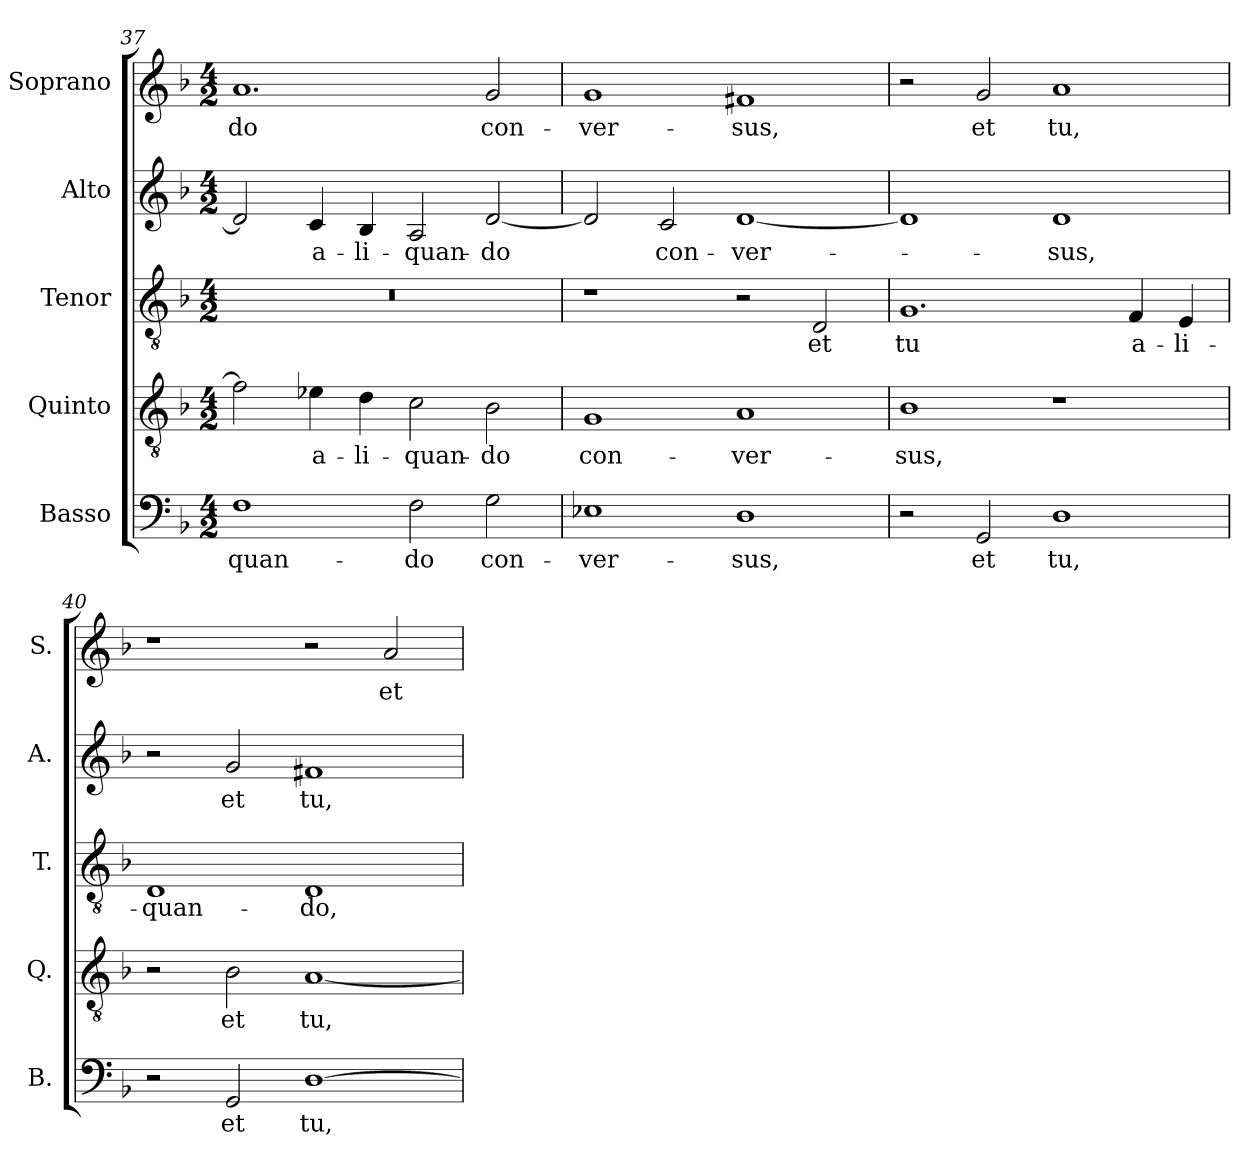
**kern	**text	**kern	**text	**kern	**text	**kern	**text	**kern	**text
*part5	*part5	*part4	*part4	*part3	*part3	*part2	*part2	*part1	*part1
*staff5	*staff5	*staff4	*staff4	*staff3	*staff3	*staff2	*staff2	*staff1	*staff1
*I"Basso	*	*I"Quinto	*	*I"Tenor	*	*I"Alto	*	*I"Soprano	*
*I'B.	*	*I'Q.	*	*I'T.	*	*I'A.	*	*I'S.	*
!!LO:LB:g=z
*clefF4	*	*clefGv2	*	*clefGv2	*	*clefG2	*	*clefG2	*
*	*	*ITrd7c12	*	*ITrd7c12	*	*	*	*	*
*k[b-]	*	*k[b-]	*	*k[b-]	*	*k[b-]	*	*k[b-]	*
*F:	*	*F:	*	*F:	*	*F:	*	*F:	*
*M4/2	*	*M4/2	*	*M4/2	*	*M4/2	*	*M4/2	*
=37	=37	=37	=37	=37	=37	=37	=37	=37	=37
!	!LO:LY:b:color=#000000	!	!	!LO:N:vis=1	!	!	!	!	!
!	!	!	!	!	!	!	!	!	!LO:LY:b:color=#000000
1Fi	-quan-	2Fi\]	.	0r	.	2di/]	.	1.ai	-do
!	!	!	!LO:LY:b:color=#000000	!	!	!	!	!	!
!	!	!	!	!	!	!	!LO:LY:b:color=#000000	!	!
.	.	4E-Xi\	a-	.	.	4ci/	a-	.	.
!	!	!	!LO:LY:b:color=#000000	!	!	!	!	!	!
!	!	!	!	!	!	!	!LO:LY:b:color=#000000	!	!
.	.	4Di\	-li-	.	.	4B-i/	-li-	.	.
!	!LO:LY:b:color=#000000	!	!	!	!	!	!	!	!
!	!	!	!LO:LY:b:color=#000000	!	!	!	!	!	!
!	!	!	!	!	!	!	!LO:LY:b:color=#000000	!	!
2Fi\	-do	2Ci\	-quan-	.	.	2Ai/	-quan-	.	.
!	!LO:LY:b:color=#000000	!	!	!	!	!	!	!	!
!	!	!	!LO:LY:b:color=#000000	!	!	!	!	!	!
!	!	!	!	!	!	!	!LO:LY:b:color=#000000	!	!
!	!	!	!	!	!	!	!	!	!LO:LY:b:color=#000000
2Gi\	con-	2BB-i\	-do	.	.	[2di/	-do	2gi/	con-
=38	=38	=38	=38	=38	=38	=38	=38	=38	=38
!	!LO:LY:b:color=#000000	!	!	!	!	!	!	!	!
!	!	!	!LO:LY:b:color=#000000	!	!	!	!	!	!
!	!	!	!	!	!	!	!	!	!LO:LY:b:color=#000000
1E-Xi	-ver-	1GGi	con-	1r	.	2di/]	.	1gi	-ver-
!	!	!	!	!	!	!	!LO:LY:b:color=#000000	!	!
.	.	.	.	.	.	2ci/	con-	.	.
!	!LO:LY:b:color=#000000	!	!	!	!	!	!	!	!
!	!	!	!LO:LY:b:color=#000000	!	!	!	!	!	!
!	!	!	!	!	!	!	!LO:LY:b:color=#000000	!	!
!	!	!	!	!	!	!	!	!	!LO:LY:b:color=#000000
1Di	-sus,	1AAi	-ver-	2r	.	[1di	-ver-	1f#Xi	-sus,
!	!	!	!	!	!LO:LY:b:color=#000000	!	!	!	!
.	.	.	.	2DDi/	et	.	.	.	.
=39	=39	=39	=39	=39	=39	=39	=39	=39	=39
!	!	!	!LO:LY:b:color=#000000	!	!	!	!	!	!
!	!	!	!	!	!LO:LY:b:color=#000000	!	!	!	!
2r	.	1BB-i	-sus,	1.GGi	tu	1di]	.	2r	.
!	!LO:LY:b:color=#000000	!	!	!	!	!	!	!	!
!	!	!	!	!	!	!	!	!	!LO:LY:b:color=#000000
2GGi/	et	.	.	.	.	.	.	2gi/	et
!	!LO:LY:b:color=#000000	!	!	!	!	!	!	!	!
!	!	!	!	!	!	!	!LO:LY:b:color=#000000	!	!
!	!	!	!	!	!	!	!	!	!LO:LY:b:color=#000000
1Di	tu,	1r	.	.	.	1di	-sus,	1ai	tu,
!	!	!	!	!	!LO:LY:b:color=#000000	!	!	!	!
.	.	.	.	4FFi/	a-	.	.	.	.
!	!	!	!	!	!LO:LY:b:color=#000000	!	!	!	!
.	.	.	.	4EEi/	-li-	.	.	.	.
=40	=40	=40	=40	=40	=40	=40	=40	=40	=40
!	!	!	!	!	!LO:LY:b:color=#000000	!	!	!	!
2r	.	2r	.	1DDi	-quan-	2r	.	1r	.
!	!LO:LY:b:color=#000000	!	!	!	!	!	!	!	!
!	!	!	!LO:LY:b:color=#000000	!	!	!	!	!	!
!	!	!	!	!	!	!	!LO:LY:b:color=#000000	!	!
2GGi/	et	2BB-i\	et	.	.	2gi/	et	.	.
!	!LO:LY:b:color=#000000	!	!	!	!	!	!	!	!
!	!	!	!LO:LY:b:color=#000000	!	!	!	!	!	!
!	!	!	!	!	!LO:LY:b:color=#000000	!	!	!	!
!	!	!	!	!	!	!	!LO:LY:b:color=#000000	!	!
[1Di	tu,	[1AAi	tu,	1DDi	-do,	1f#Xi	tu,	2r	.
!	!	!	!	!	!	!	!	!	!LO:LY:b:color=#000000
.	.	.	.	.	.	.	.	2ai/	et
=	=	=	=	=	=	=	=	=	=
*-	*-	*-	*-	*-	*-	*-	*-	*-	*-
